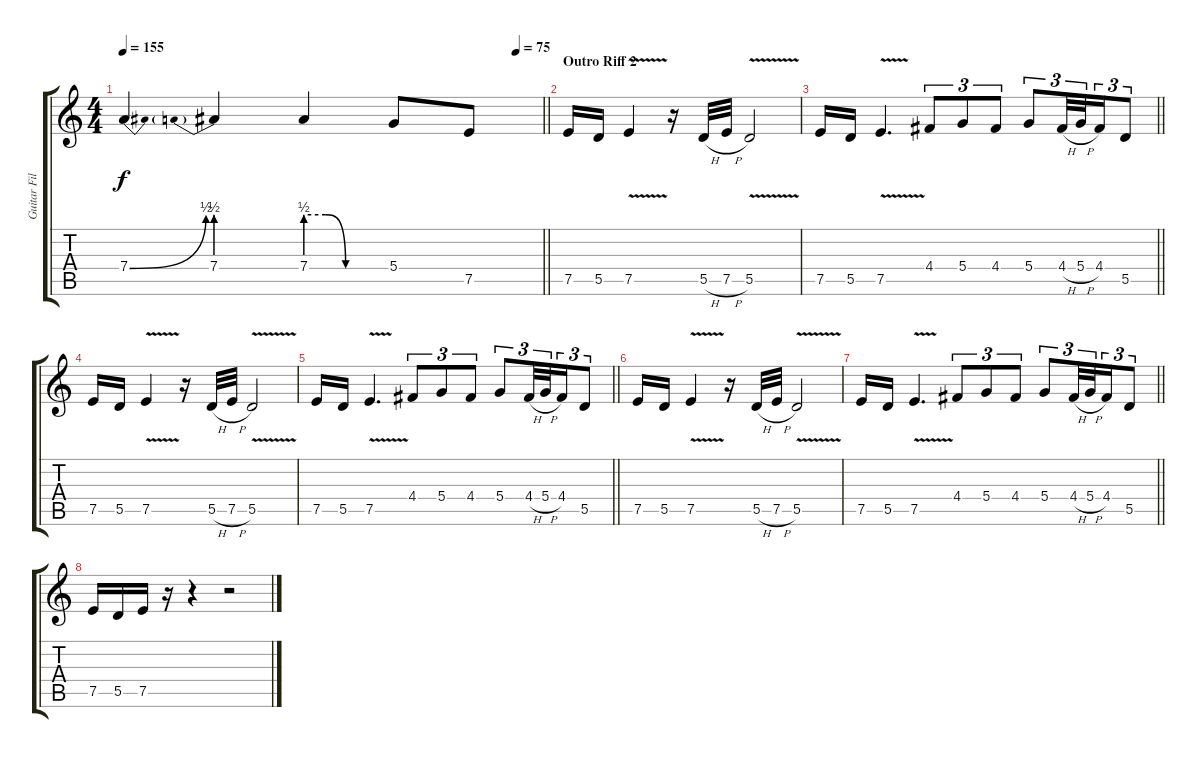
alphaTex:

\track ("Guitar Fills" "Guitar Fil") {instrument distortionguitar}
\staff {score tabs}
\tuning (E4 B3 G3 D3 A2 E2) {hide}
\ts (4 4)
\tempo 155
\tempo (75 0.9375)
\clef g2
\barLineRight lightlight
\ks c
7.4{be (bend 0 0 60 2)}.4{dy f} 7.4{be (prebend 0 2 60 2)}.4 7.4{be (custom 0 2 15 2 30 0 46 0 60 0)}.4 5.4.8 7.5.8 |
\section ("" "Outro Riff 2")
7.5.16 5.5.16 7.5{v}.4 r.16 5.5{h}.32 7.5{h}.32 5.5{v}.2 |
\barLineRight lightlight
7.5.16 5.5.16 7.5{v}.4{d} 4.4.8{tu (3 2)} 5.4.8{tu (3 2)} 4.4.8{tu (3 2)} 5.4.8{tu (3 2)} 4.4{h}.32{tu (3 2)} 5.4{h}.32{tu (3 2) beam merge} 4.4.16{tu (3 2)} 5.5.8{tu (3 2)} |
7.5.16 5.5.16 7.5{v}.4 r.16 5.5{h}.32 7.5{h}.32 5.5{v}.2 |
\barLineRight lightlight
7.5.16 5.5.16 7.5{v}.4{d} 4.4.8{tu (3 2)} 5.4.8{tu (3 2)} 4.4.8{tu (3 2)} 5.4.8{tu (3 2)} 4.4{h}.32{tu (3 2)} 5.4{h}.32{tu (3 2) beam merge} 4.4.16{tu (3 2)} 5.5.8{tu (3 2)} |
7.5.16 5.5.16 7.5{v}.4 r.16 5.5{h}.32 7.5{h}.32 5.5{v}.2 |
\barLineRight lightlight
7.5.16 5.5.16 7.5{v}.4{d} 4.4.8{tu (3 2)} 5.4.8{tu (3 2)} 4.4.8{tu (3 2)} 5.4.8{tu (3 2)} 4.4{h}.32{tu (3 2)} 5.4{h}.32{tu (3 2) beam merge} 4.4.16{tu (3 2)} 5.5.8{tu (3 2)} |
7.5.16 5.5.16 7.5.16 r.16 r.4 r.2
